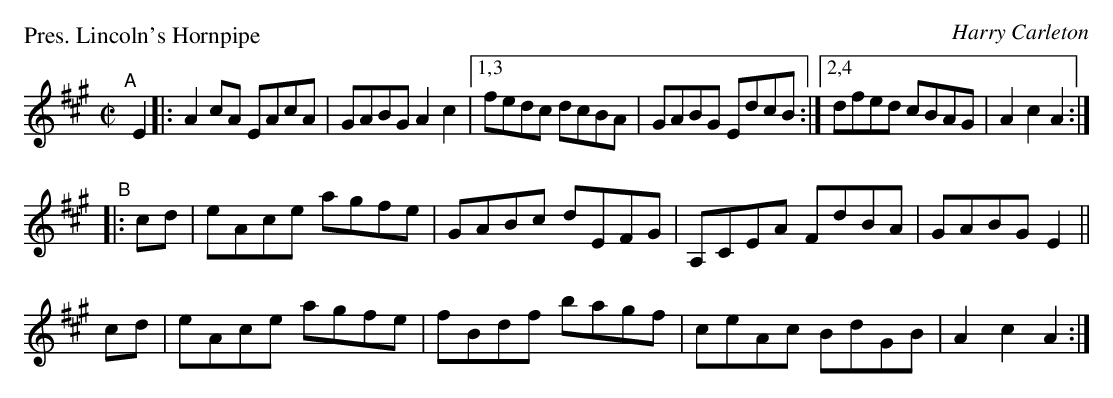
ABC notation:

X:1
P: Pres. Lincoln's Hornpipe
C: Harry Carleton
M: C|
L: 1/8
K: A
"^A"[|] E2 \
|: A2cA EAcA | GABG A2c2 |[1,3 fedc dcBA | GABG EdcB :|[2,4 dfed cBAG | A2c2 A2 :|
"^B"|:\
cd | eAce agfe | GABc dEFG | A,CEA FdBA | GABG E2 ||
cd | eAce agfe | fBdf bagf |  ceAc BdGB | A2c2 A2 :|
